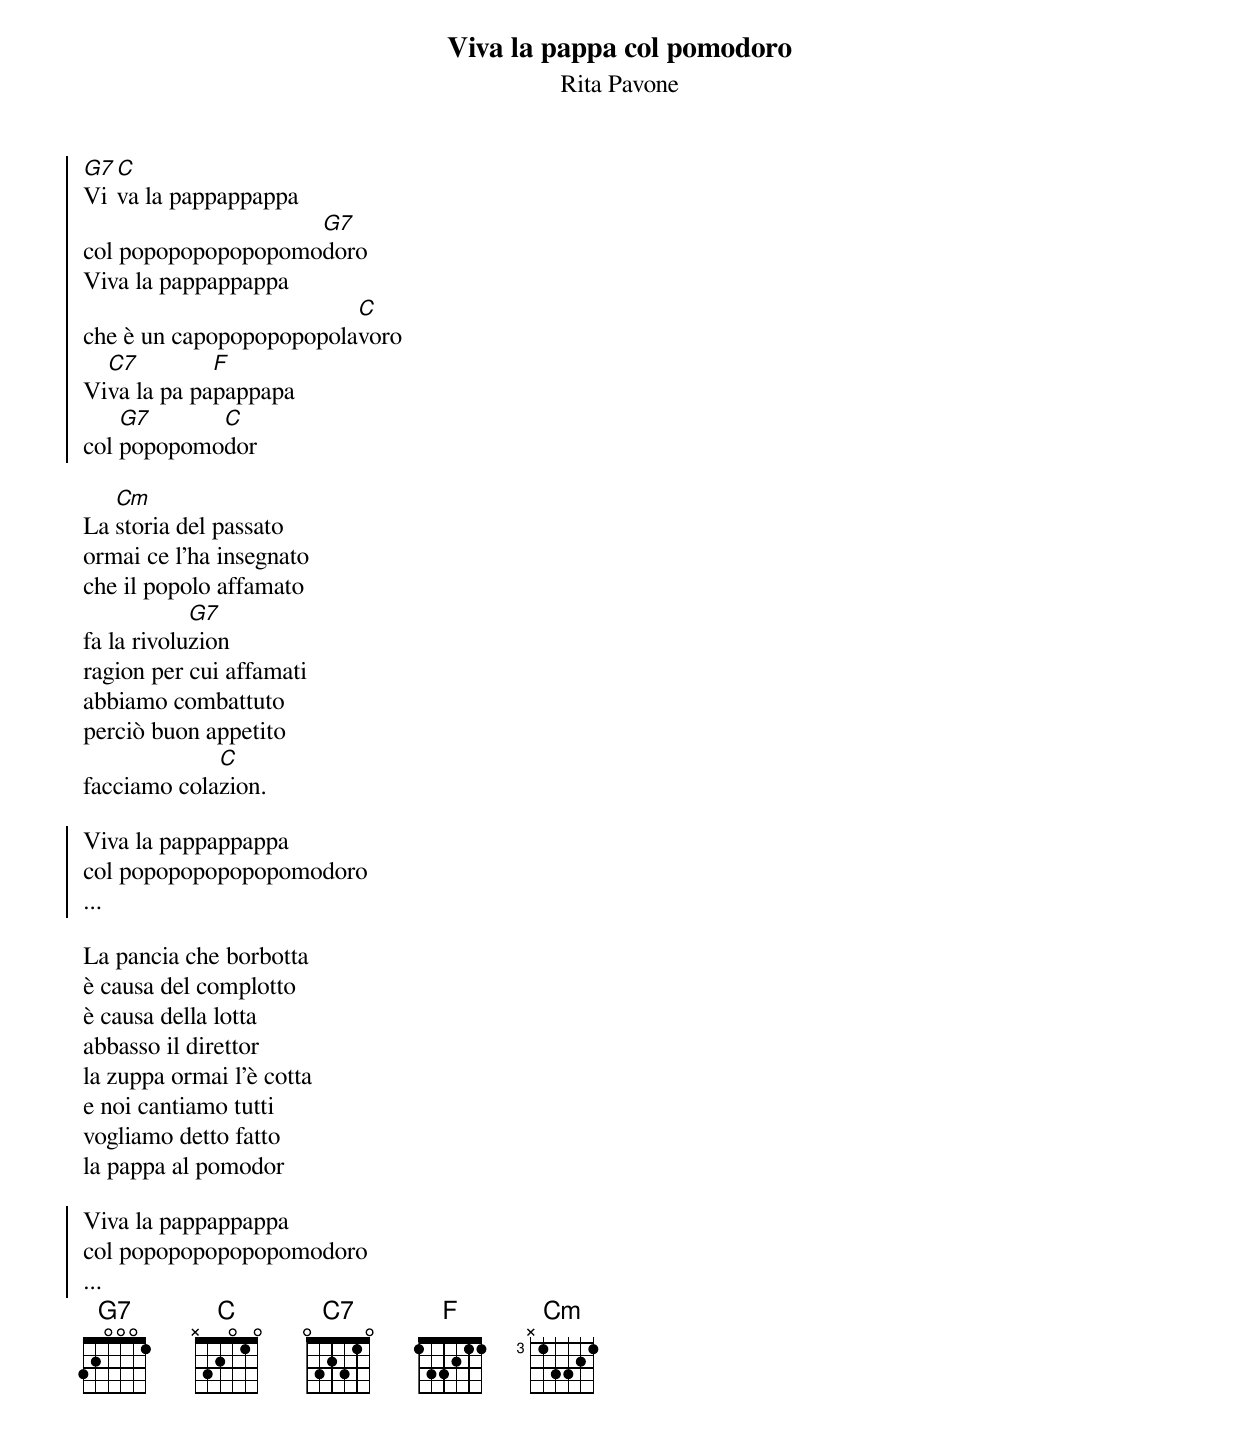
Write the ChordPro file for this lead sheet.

{title: Viva la pappa col pomodoro}
{subtitle: Rita Pavone}

{soc}
[G7]Vi[C]va la pappappappa
col popopopopopopomo[G7]doro
Viva la pappappappa
che è un capopopopopopola[C]voro
Vi[C7]va la pa pa[F]pappapa
col [G7]popopomo[C]dor
{eoc}

La [Cm]storia del passato
ormai ce l'ha insegnato
che il popolo affamato
fa la rivolu[G7]zion
ragion per cui affamati
abbiamo combattuto
perciò buon appetito
facciamo cola[C]zion.

{soc}
Viva la pappappappa
col popopopopopopomodoro
...
{eoc}

La pancia che borbotta
è causa del complotto
è causa della lotta
abbasso il direttor
la zuppa ormai l'è cotta
e noi cantiamo tutti
vogliamo detto fatto
la pappa al pomodor

{soc}
Viva la pappappappa
col popopopopopopomodoro
...
{eoc}
